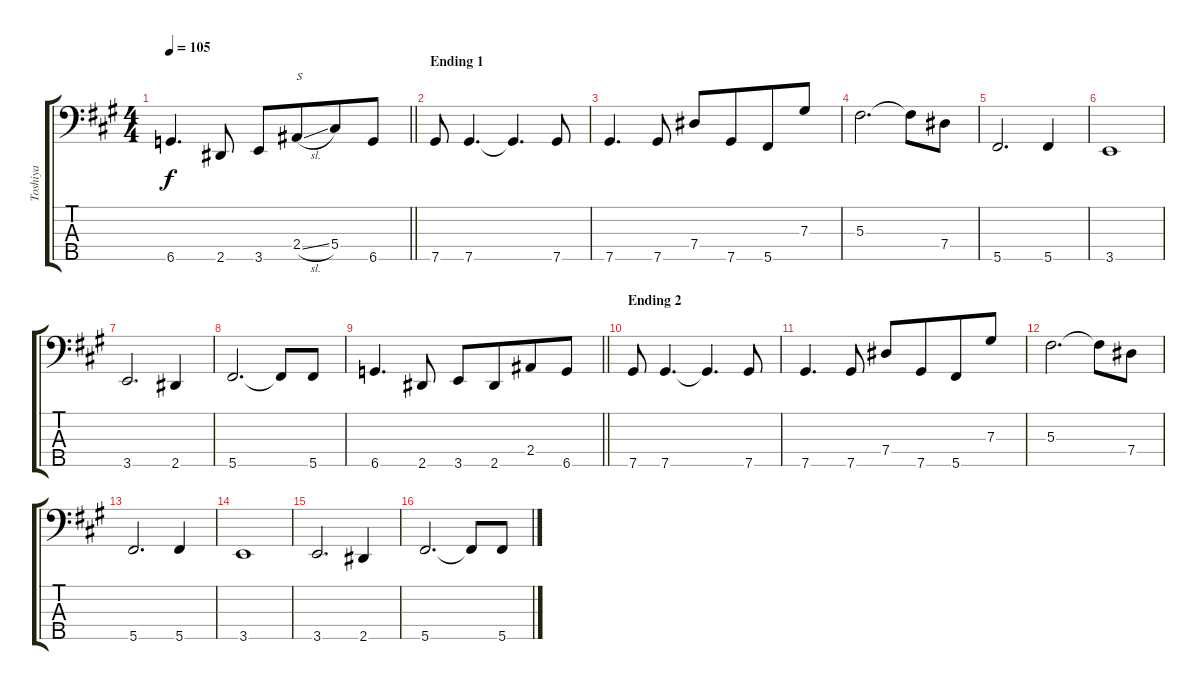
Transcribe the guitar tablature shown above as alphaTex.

\track ("Toshiya" "Toshiya") {instrument electricbassfinger}
\staff {score tabs}
\tuning (B2 Gb2 Db2 Ab1 Db1) {hide}
\ts (4 4)
\tempo 105
\clef f4
\barLineRight lightlight
\ks f#minor
6.5.4{d dy f} 2.5.8 3.5.8 2.4{sl}.8{txt "S" beam merge} 5.4.8 6.5.8 |
\section ("" "Ending 1")
7.5.8 7.5.4{d} 7.5{t}.4{d} 7.5.8 |
7.5.4{d} 7.5.8 7.4.8 7.5.8{beam merge} 5.5.8 7.3.8 |
5.3.2{d} 5.3{t}.8 7.4.8 |
5.5.2{d} 5.5.4 |
3.5.1 |
3.5.2{d} 2.5.4 |
5.5.2{d} 5.5{t}.8 5.5.8 |
\barLineRight lightlight
6.5.4{d} 2.5.8 3.5.8 2.5.8{beam merge} 2.4.8 6.5.8 |
\section ("" "Ending 2")
7.5.8 7.5.4{d} 7.5{t}.4{d} 7.5.8 |
7.5.4{d} 7.5.8 7.4.8 7.5.8{beam merge} 5.5.8 7.3.8 |
5.3.2{d} 5.3{t}.8 7.4.8 |
5.5.2{d} 5.5.4 |
3.5.1 |
3.5.2{d} 2.5.4 |
5.5.2{d} 5.5{t}.8 5.5.8
